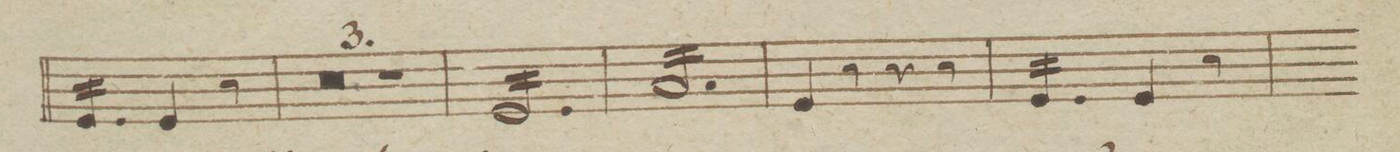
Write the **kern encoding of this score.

**kern	**dynam
*I"Timpani in Es. et B.	*
*clefF4	*
*k[b-e-a-]	*
*met(c)	*
*M6/8	*
16BB-/LL	.
16BB-/	.
16BB-/	.
16BB-/	.
16BB-/	.
16BB-/JJ	.
4BB-/	.
8r	.
=28	=28
1.r	.
=29	=29
=30	=30
2.r	.
=31	=31
16BB-/LL	.
16BB-/	.
16BB-/	.
16BB-/	.
16BB-/	.
16BB-/	.
16BB-/	.
16BB-/	.
16BB-/	.
16BB-/	.
16BB-/	.
16BB-/JJ	.
=32	=32
16E-/LL	.
16E-/	.
16E-/	.
16E-/	.
16E-/	.
16E-/	.
16E-/	.
16E-/	.
16E-/	.
16E-/	.
16E-/	.
16E-/JJ	.
=33	=33
4BB-/	.
8r	.
4r	.
8r	.
=34	=34
16BB-/LL	.
16BB-/	.
16BB-/	.
16BB-/	.
16BB-/	.
16BB-/JJ	.
4BB-/	.
8r	.
=35	=35
*-	*-
